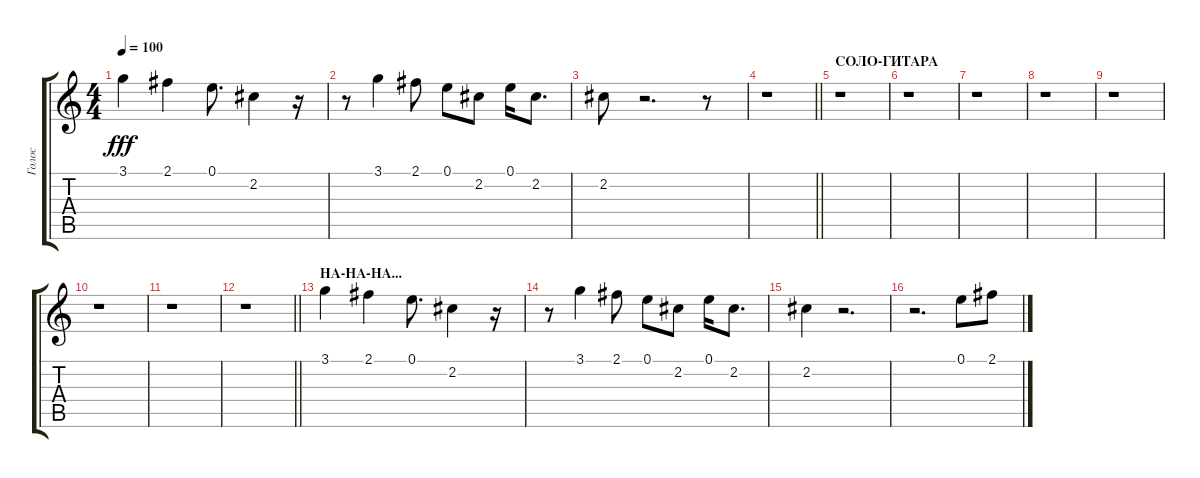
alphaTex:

\track ("Голос" "Голос") {instrument acousticguitarsteel}
\staff {score tabs}
\tuning (E4 B3 G3 D3 A2 E2) {hide}
\ts (4 4)
\tempo 100
\clef g2
\ks c
3.1.4{dy fff} 2.1.4 0.1.8{d} 2.2.4 r.16 |
r.8 3.1.4 2.1.8 0.1.8 2.2.8 0.1.16 2.2.8{d} |
2.2.8 r.2{d} r.8 |
\barLineRight lightlight
r.1 |
\section ("" "СОЛО-ГИТАРА")
r.1 |
r.1 |
r.1 |
r.1 |
r.1 |
r.1 |
r.1 |
\barLineRight lightlight
r.1 |
\section ("" "НА-НА-НА...")
3.1.4 2.1.4 0.1.8{d} 2.2.4 r.16 |
r.8 3.1.4 2.1.8 0.1.8 2.2.8 0.1.16 2.2.8{d} |
2.2.4 r.2{d} |
r.2{d} 0.1.8 2.1.8
